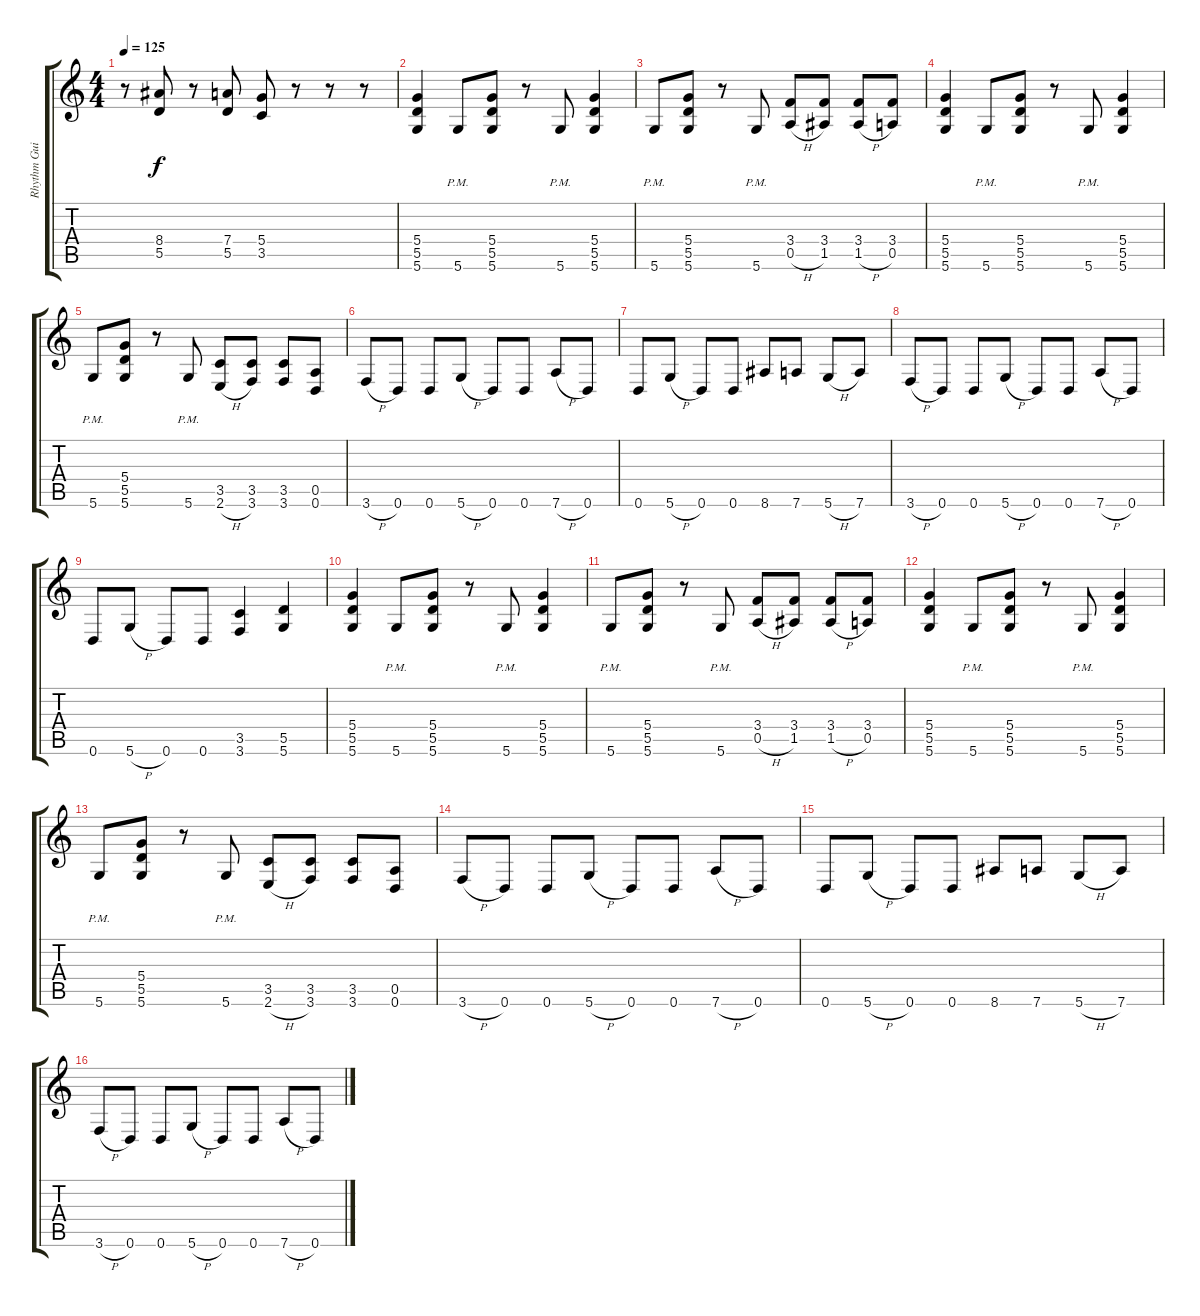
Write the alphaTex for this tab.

\track ("Rhythm Guitar" "Rhythm Gui") {instrument distortionguitar}
\staff {score tabs}
\tuning (E4 B3 G3 D3 A2 D2) {hide}
\ts (4 4)
\tempo 125
\clef g2
\ks c
r.8{dy f} (8.4 5.5).8 r.8 (7.4 5.5).8 (5.4 3.5).8 r.8 r.8 r.8 |
(5.4 5.5 5.6).4 5.6{pm}.8 (5.4 5.5 5.6).8 r.8 5.6{pm}.8 (5.4 5.5 5.6).4 |
5.6{pm}.8 (5.4 5.5 5.6).8 r.8 5.6{pm}.8 (3.4 0.5{h}).8 (3.4 1.5).8 (3.4 1.5{h}).8 (3.4 0.5).8 |
(5.4 5.5 5.6).4 5.6{pm}.8 (5.4 5.5 5.6).8 r.8 5.6{pm}.8 (5.4 5.5 5.6).4 |
5.6{pm}.8 (5.4 5.5 5.6).8 r.8 5.6{pm}.8 (3.5 2.6{h}).8 (3.5 3.6).8 (3.5 3.6).8 (0.5 0.6).8 |
3.6{h}.8 0.6.8 0.6.8 5.6{h}.8 0.6.8 0.6.8 7.6{h}.8 0.6.8 |
0.6.8 5.6{h}.8 0.6.8 0.6.8 8.6.8 7.6.8 5.6{h}.8 7.6.8 |
3.6{h}.8 0.6.8 0.6.8 5.6{h}.8 0.6.8 0.6.8 7.6{h}.8 0.6.8 |
0.6.8 5.6{h}.8 0.6.8 0.6.8 (3.5 3.6).4 (5.5 5.6).4 |
(5.4 5.5 5.6).4 5.6{pm}.8 (5.4 5.5 5.6).8 r.8 5.6{pm}.8 (5.4 5.5 5.6).4 |
5.6{pm}.8 (5.4 5.5 5.6).8 r.8 5.6{pm}.8 (3.4 0.5{h}).8 (3.4 1.5).8 (3.4 1.5{h}).8 (3.4 0.5).8 |
(5.4 5.5 5.6).4 5.6{pm}.8 (5.4 5.5 5.6).8 r.8 5.6{pm}.8 (5.4 5.5 5.6).4 |
5.6{pm}.8 (5.4 5.5 5.6).8 r.8 5.6{pm}.8 (3.5 2.6{h}).8 (3.5 3.6).8 (3.5 3.6).8 (0.5 0.6).8 |
3.6{h}.8 0.6.8 0.6.8 5.6{h}.8 0.6.8 0.6.8 7.6{h}.8 0.6.8 |
0.6.8 5.6{h}.8 0.6.8 0.6.8 8.6.8 7.6.8 5.6{h}.8 7.6.8 |
3.6{h}.8 0.6.8 0.6.8 5.6{h}.8 0.6.8 0.6.8 7.6{h}.8 0.6.8
